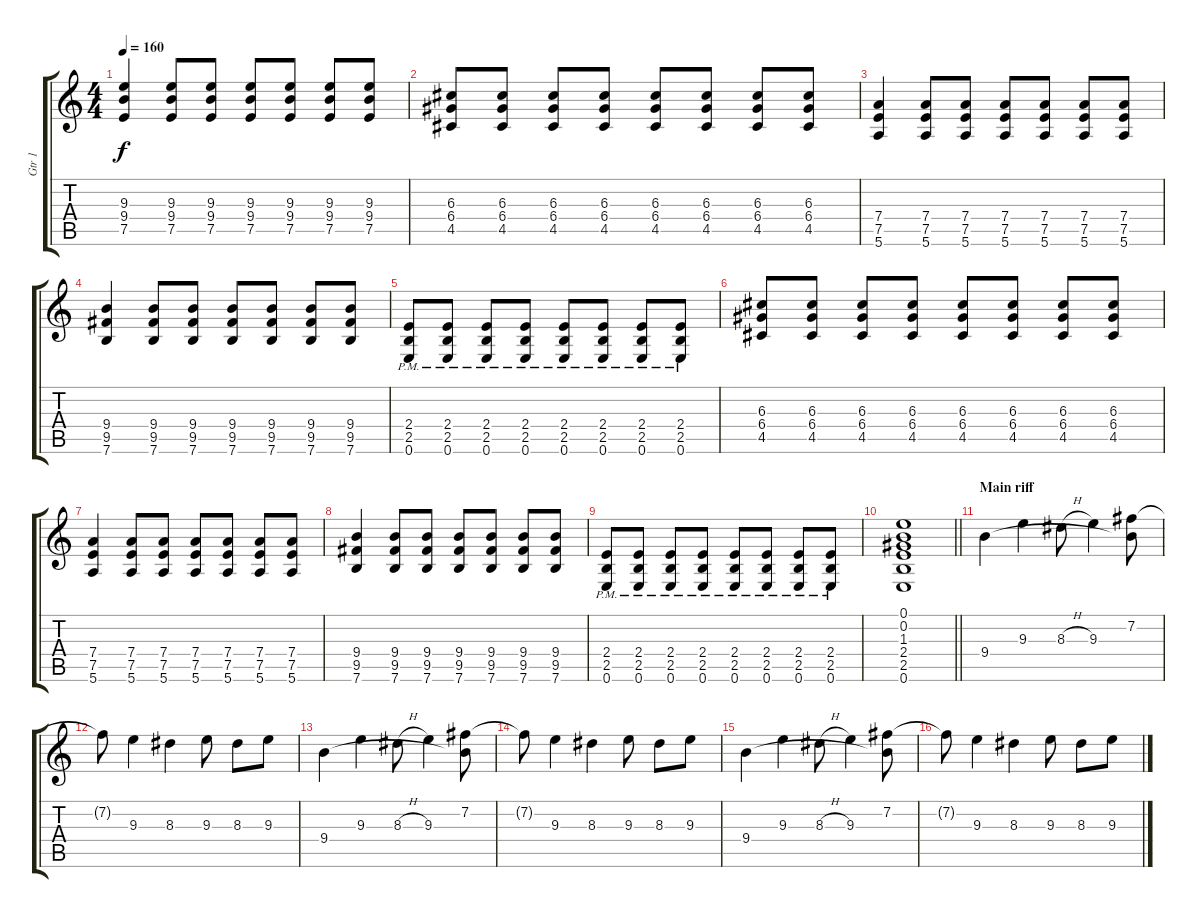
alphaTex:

\track ("Gtr 1" "Gtr 1") {instrument electricguitarclean}
\staff {score tabs}
\tuning (E4 B3 G3 D3 A2 E2) {hide}
\ts (4 4)
\tempo 160
\clef g2
\ks c
(9.3 9.4 7.5).4{dy f} (9.3 9.4 7.5).8 (9.3 9.4 7.5).8 (9.3 9.4 7.5).8 (9.3 9.4 7.5).8 (9.3 9.4 7.5).8 (9.3 9.4 7.5).8 |
(6.3 6.4 4.5).8 (6.3 6.4 4.5).8 (6.3 6.4 4.5).8 (6.3 6.4 4.5).8 (6.3 6.4 4.5).8 (6.3 6.4 4.5).8 (6.3 6.4 4.5).8 (6.3 6.4 4.5).8 |
(7.4 7.5 5.6).4 (7.4 7.5 5.6).8 (7.4 7.5 5.6).8 (7.4 7.5 5.6).8 (7.4 7.5 5.6).8 (7.4 7.5 5.6).8 (7.4 7.5 5.6).8 |
(9.4 9.5 7.6).4 (9.4 9.5 7.6).8 (9.4 9.5 7.6).8 (9.4 9.5 7.6).8 (9.4 9.5 7.6).8 (9.4 9.5 7.6).8 (9.4 9.5 7.6).8 |
(2.4{pm} 2.5{pm} 0.6{pm}).8 (2.4{pm} 2.5{pm} 0.6{pm}).8 (2.4{pm} 2.5{pm} 0.6{pm}).8 (2.4{pm} 2.5{pm} 0.6{pm}).8 (2.4{pm} 2.5{pm} 0.6{pm}).8 (2.4{pm} 2.5{pm} 0.6{pm}).8 (2.4{pm} 2.5{pm} 0.6{pm}).8 (2.4{pm} 2.5{pm} 0.6{pm}).8 |
(6.3 6.4 4.5).8 (6.3 6.4 4.5).8 (6.3 6.4 4.5).8 (6.3 6.4 4.5).8 (6.3 6.4 4.5).8 (6.3 6.4 4.5).8 (6.3 6.4 4.5).8 (6.3 6.4 4.5).8 |
(7.4 7.5 5.6).4 (7.4 7.5 5.6).8 (7.4 7.5 5.6).8 (7.4 7.5 5.6).8 (7.4 7.5 5.6).8 (7.4 7.5 5.6).8 (7.4 7.5 5.6).8 |
(9.4 9.5 7.6).4 (9.4 9.5 7.6).8 (9.4 9.5 7.6).8 (9.4 9.5 7.6).8 (9.4 9.5 7.6).8 (9.4 9.5 7.6).8 (9.4 9.5 7.6).8 |
(2.4{pm} 2.5{pm} 0.6{pm}).8 (2.4{pm} 2.5{pm} 0.6{pm}).8 (2.4{pm} 2.5{pm} 0.6{pm}).8 (2.4{pm} 2.5{pm} 0.6{pm}).8 (2.4{pm} 2.5{pm} 0.6{pm}).8 (2.4{pm} 2.5{pm} 0.6{pm}).8 (2.4{pm} 2.5{pm} 0.6{pm}).8 (2.4{pm} 2.5{pm} 0.6{pm}).8 |
\barLineRight lightlight
(0.1 0.2 1.3 2.4 2.5 0.6).1 |
\section ("" "Main riff")
9.4.4 9.3.4 8.3{h}.8 9.3.4 (7.2 9.4{t}).8 |
7.2{t}.8 9.3.4 8.3.4 9.3.8 8.3.8 9.3.8 |
9.4.4 9.3.4 8.3{h}.8 9.3.4 (7.2 9.4{t}).8 |
7.2{t}.8 9.3.4 8.3.4 9.3.8 8.3.8 9.3.8 |
9.4.4 9.3.4 8.3{h}.8 9.3.4 (7.2 9.4{t}).8 |
7.2{t}.8 9.3.4 8.3.4 9.3.8 8.3.8 9.3.8
